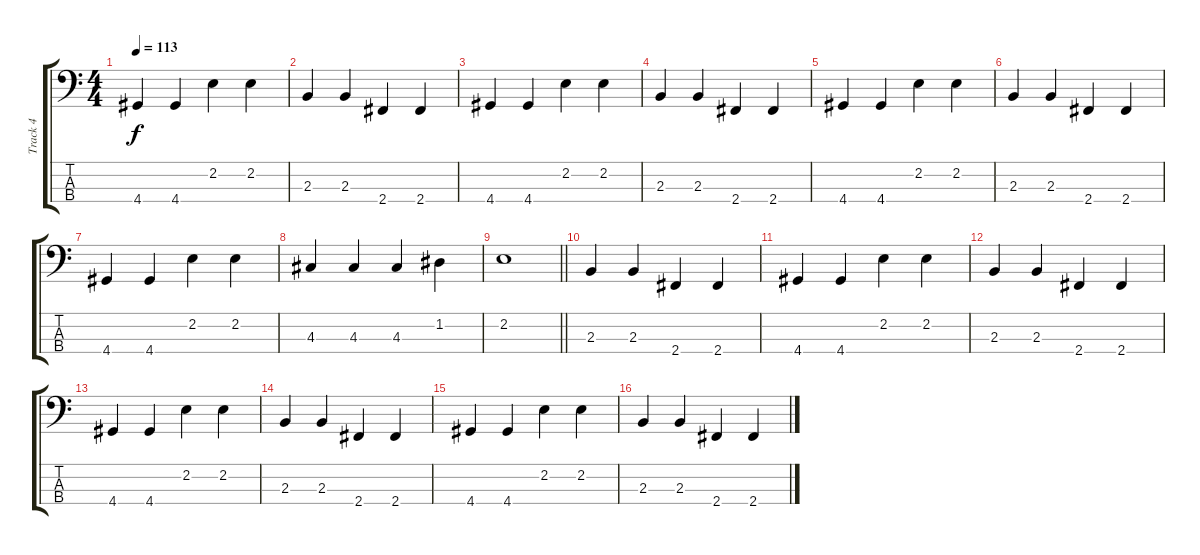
\track ("Track 4" "Track 4") {instrument electricbassfinger}
\staff {score tabs}
\tuning (G2 D2 A1 E1) {hide}
\ts (4 4)
\tempo 113
\clef f4
\ks c
4.4.4{dy f} 4.4.4 2.2.4 2.2.4 |
2.3.4 2.3.4 2.4.4 2.4.4 |
4.4.4 4.4.4 2.2.4 2.2.4 |
2.3.4 2.3.4 2.4.4 2.4.4 |
4.4.4 4.4.4 2.2.4 2.2.4 |
2.3.4 2.3.4 2.4.4 2.4.4 |
4.4.4 4.4.4 2.2.4 2.2.4 |
4.3.4 4.3.4 4.3.4 1.2.4 |
\barLineRight lightlight
2.2.1 |
2.3.4 2.3.4 2.4.4 2.4.4 |
4.4.4 4.4.4 2.2.4 2.2.4 |
2.3.4 2.3.4 2.4.4 2.4.4 |
4.4.4 4.4.4 2.2.4 2.2.4 |
2.3.4 2.3.4 2.4.4 2.4.4 |
4.4.4 4.4.4 2.2.4 2.2.4 |
2.3.4 2.3.4 2.4.4 2.4.4
